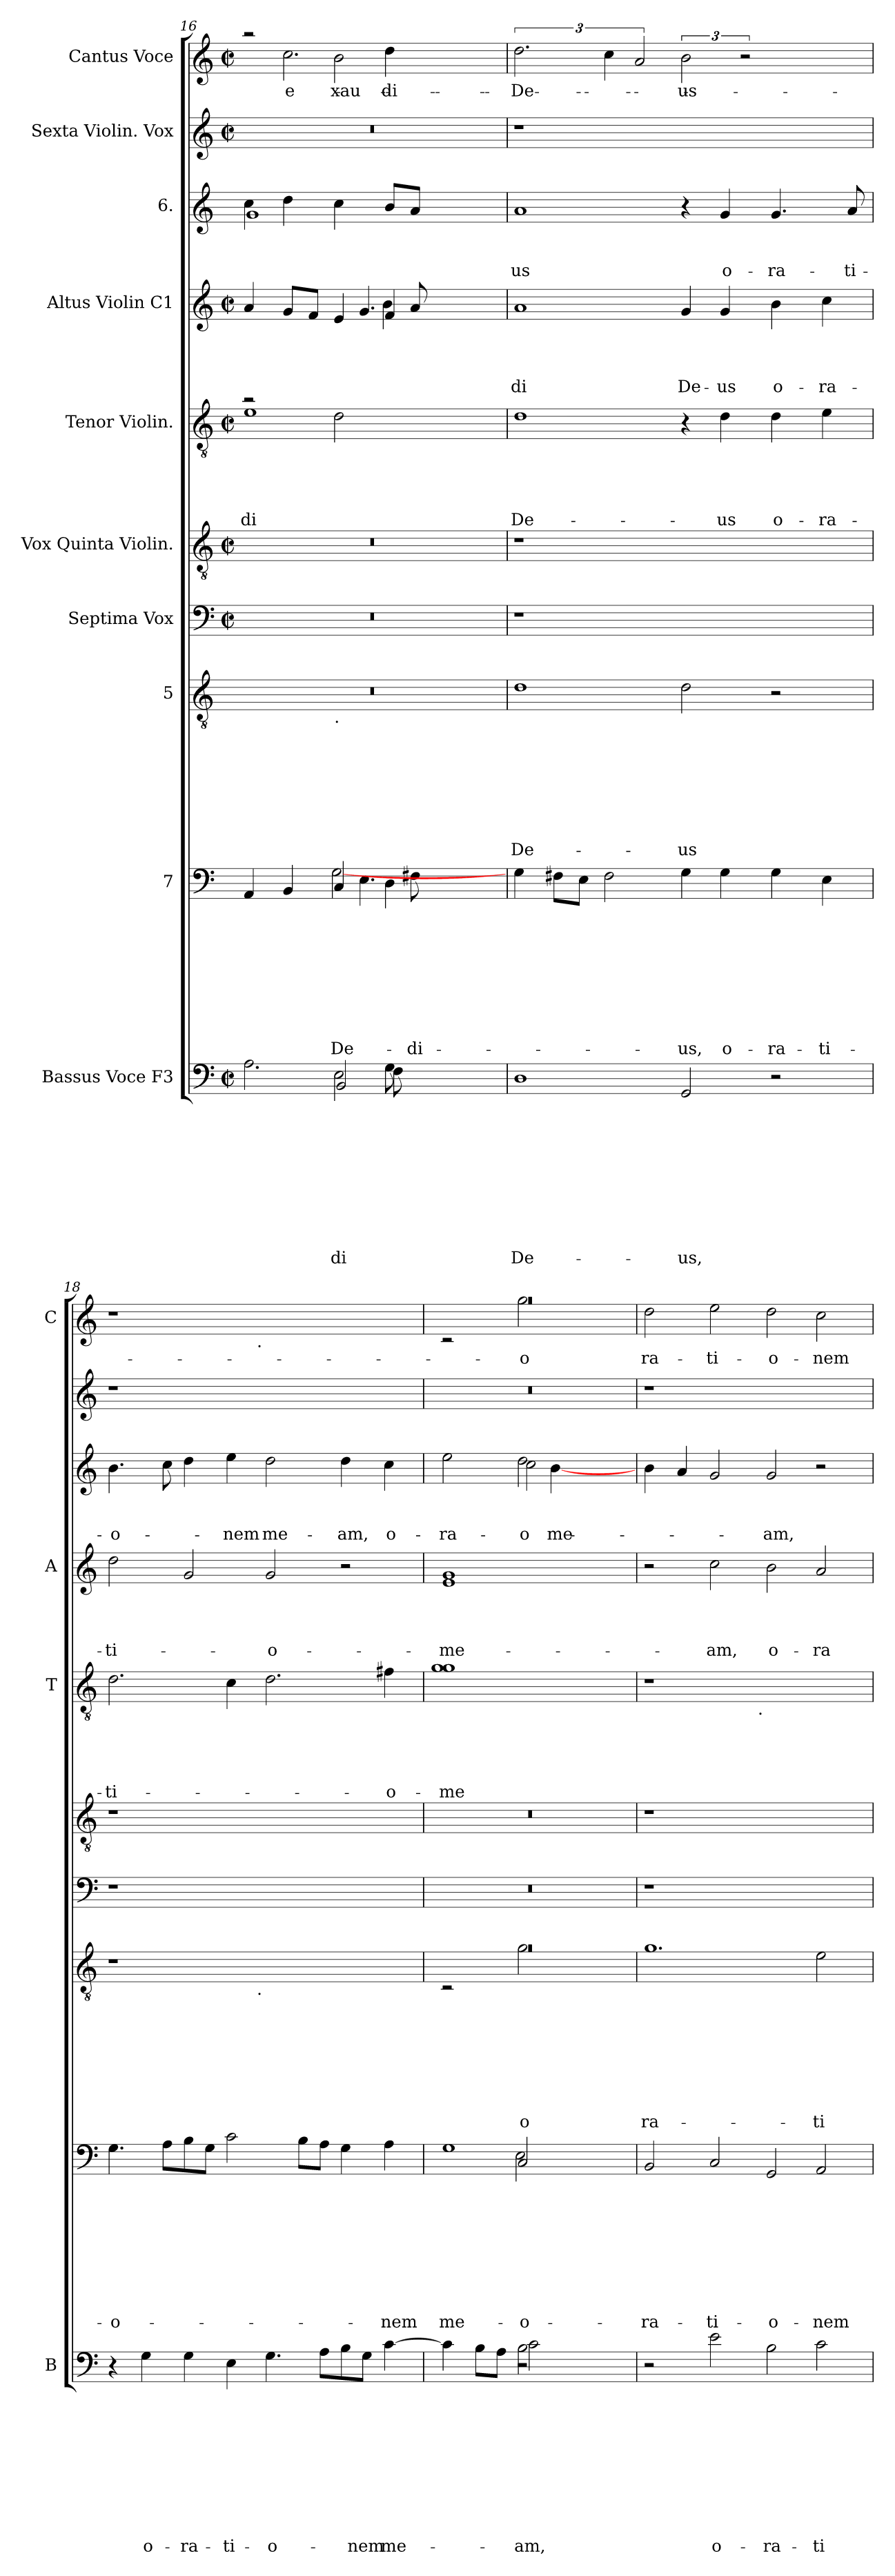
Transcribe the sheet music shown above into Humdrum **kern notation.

**kern	**text	**text	**text	**text	**text	**text	**text	**text	**text	**text	**kern	**text	**text	**text	**text	**text	**text	**text	**text	**text	**kern	**text	**text	**text	**text	**text	**text	**text	**text	**kern	**kern	**kern	**text	**text	**text	**text	**text	**kern	**text	**text	**text	**text	**kern	**text	**text	**text	**kern	**kern	**text
*part10	*part10	*part10	*part10	*part10	*part10	*part10	*part10	*part10	*part10	*part10	*part9	*part9	*part9	*part9	*part9	*part9	*part9	*part9	*part9	*part9	*part8	*part8	*part8	*part8	*part8	*part8	*part8	*part8	*part8	*part7	*part6	*part5	*part5	*part5	*part5	*part5	*part5	*part4	*part4	*part4	*part4	*part4	*part3	*part3	*part3	*part3	*part2	*part1	*part1
*staff10	*staff10	*staff10	*staff10	*staff10	*staff10	*staff10	*staff10	*staff10	*staff10	*staff10	*staff9	*staff9	*staff9	*staff9	*staff9	*staff9	*staff9	*staff9	*staff9	*staff9	*staff8	*staff8	*staff8	*staff8	*staff8	*staff8	*staff8	*staff8	*staff8	*staff7	*staff6	*staff5	*staff5	*staff5	*staff5	*staff5	*staff5	*staff4	*staff4	*staff4	*staff4	*staff4	*staff3	*staff3	*staff3	*staff3	*staff2	*staff1	*staff1
*I"Bassus Voce F3	*	*	*	*	*	*	*	*	*	*	*I"7	*	*	*	*	*	*	*	*	*	*I"5	*	*	*	*	*	*	*	*	*I"Septima Vox	*I"Vox Quinta Violin.	*I"Tenor Violin.	*	*	*	*	*	*I"Altus Violin C1	*	*	*	*	*I"6.	*	*	*	*I"Sexta Violin. Vox	*I"Cantus Voce	*
*I'B	*	*	*	*	*	*	*	*	*	*	*	*	*	*	*	*	*	*	*	*	*	*	*	*	*	*	*	*	*	*	*	*I'T	*	*	*	*	*	*I'A	*	*	*	*	*	*	*	*	*	*I'C	*
*clefF4	*	*	*	*	*	*	*	*	*	*	*clefF4	*	*	*	*	*	*	*	*	*	*clefGv2	*	*	*	*	*	*	*	*	*clefF4	*clefGv2	*clefGv2	*	*	*	*	*	*clefG2	*	*	*	*	*clefG2	*	*	*	*clefG2	*clefG2	*
*k[]	*	*	*	*	*	*	*	*	*	*	*k[]	*	*	*	*	*	*	*	*	*	*k[]	*	*	*	*	*	*	*	*	*k[]	*k[]	*k[]	*	*	*	*	*	*k[]	*	*	*	*	*k[]	*	*	*	*k[]	*k[]	*
*C:	*	*	*	*	*	*	*	*	*	*	*C:	*	*	*	*	*	*	*	*	*	*C:	*	*	*	*	*	*	*	*	*C:	*C:	*C:	*	*	*	*	*	*C:	*	*	*	*	*C:	*	*	*	*C:	*C:	*
*M2/2	*	*	*	*	*	*	*	*	*	*	*	*	*	*	*	*	*	*	*	*	*	*	*	*	*	*	*	*	*	*M2/2	*M2/2	*M2/2	*	*	*	*	*	*M2/2	*	*	*	*	*	*	*	*	*M2/2	*M2/2	*
*met(c|)	*	*	*	*	*	*	*	*	*	*	*	*	*	*	*	*	*	*	*	*	*	*	*	*	*	*	*	*	*	*met(c|)	*met(c|)	*met(c|)	*	*	*	*	*	*met(c|)	*	*	*	*	*	*	*	*	*met(c|)	*met(c|)	*
=16	=16	=16	=16	=16	=16	=16	=16	=16	=16	=16	=16	=16	=16	=16	=16	=16	=16	=16	=16	=16	=16	=16	=16	=16	=16	=16	=16	=16	=16	=16	=16	=16	=16	=16	=16	=16	=16	=16	=16	=16	=16	=16	=16	=16	=16	=16	=16	=16	=16
*^	*	*	*	*	*	*	*	*	*	*	*^	*	*	*	*	*	*	*	*	*	*	*	*	*	*	*	*	*	*	*	*	*^	*	*	*	*	*	*	*	*	*	*	*	*	*	*	*	*	*
*	*^	*	*	*	*	*	*	*	*	*	*	*	*^	*	*	*	*	*	*	*	*	*	*	*	*	*	*	*	*	*	*	*	*	*	*	*	*	*	*	*	*	*	*	*	*	*	*	*	*	*	*	*
*	*	*^	*	*	*	*	*	*	*	*	*	*	*	*	*^	*	*	*	*	*	*	*	*	*	*	*	*	*	*	*	*	*	*	*	*	*	*	*	*	*	*	*	*	*	*	*	*	*	*	*	*	*	*	*
!	!	!	!	!	!	!	!	!	!	!	!	!	!	!	!	!	!	!	!	!	!	!	!	!	!	!	!	!	!	!	!	!	!	!	!	!	!	!	!	!	!	!	!	!LO:LY:b	!	!	!	!	!	!	!	!	!	!	!	!
*	*	*	*	*	*	*	*	*	*	*	*	*	*	*	*	*	*	*	*	*	*	*	*	*	*	*	*^	*	*	*	*	*	*	*	*	*	*	*	*	*	*	*	*	*	*^	*	*	*	*	*^	*	*	*	*	*^	*
*	*	*	*	*	*	*	*	*	*	*	*	*	*	*	*	*	*	*	*	*	*	*	*	*	*	*	*	*	*	*	*	*	*	*	*	*	*	*	*	*	*	*	*	*	*	*	*^	*	*	*	*	*	*	*	*	*	*	*	*^	*
*	*	*	*	*	*	*	*	*	*	*	*	*	*	*	*	*	*	*	*	*	*	*	*	*	*	*	*	*	*	*	*	*	*	*	*	*	*	*	*	*	*	*	*	*	*	*	*	*^	*	*	*	*	*	*	*	*	*	*	*	*	*	*
2.A\	2.ryy	2ryy	2ryy	.	.	.	.	.	.	.	.	.	.	4AA/	2ryy	2..ryy	2ryy	.	.	.	.	.	.	.	.	.	1r	2ryy	.	.	.	.	.	.	.	.	1r	1r	2ra	1e	.	.	.	.	-di	4a/	2ryy	2..ryy	2.ryy	.	.	.	.	4cc\	1g	.	.	.	1r	2raa	4ryy	2.ryy	.
!	!	!	!	!	!	!	!	!	!	!	!	!	!	!	!	!	!	!	!	!	!	!	!	!	!	!	!	!	!	!	!	!	!	!	!	!	!	!	!	!	!	!	!	!	!	!	!	!	!	!	!	!	!	!	!	!	!	!	!	!	!	!	!LO:LY:b
.	.	.	.	.	.	.	.	.	.	.	.	.	.	4BB/	.	.	.	.	.	.	.	.	.	.	.	.	.	.	.	.	.	.	.	.	.	.	.	.	.	.	.	.	.	.	.	8g/L	.	.	.	.	.	.	.	4dd\	.	.	.	.	.	.	2.cc\	.	-e-
.	.	.	.	.	.	.	.	.	.	.	.	.	.	.	.	.	.	.	.	.	.	.	.	.	.	.	.	.	.	.	.	.	.	.	.	.	.	.	.	.	.	.	.	.	.	8f/J	.	.	.	.	.	.	.	.	.	.	.	.	.	.	.	.	.
!	!	!	!	!	!	!	!	!	!	!	!	!	!	!	!	!	!	!	!	!	!	!	!	!	!	!	!	!LO:TX:b:t=.	!	!	!	!	!	!	!	!	!	!	!	!	!	!	!	!	!	!	!	!	!	!	!	!	!	!	!	!	!	!	!	!	!	!	!
!	!	!	!	!	!	!	!	!	!	!	!	!	!LO:LY:b	!	!	!	!	!	!	!	!	!	!	!	!	!LO:LY:b	!	!	!	!	!	!	!	!	!	!	!	!	!	!	!	!	!	!	!	!	!	!	!	!	!	!	!	!	!	!	!	!	!	!	!	!	!LO:LY:b
.	.	2E\	2BB/	.	.	.	.	.	.	.	.	.	-di	4C/	8ryy	.	[>2G\	.	.	.	.	.	.	.	.	De-	.	2ryy	.	.	.	.	.	.	.	.	.	.	2d\	.	.	.	.	.	.	4e/	8ryy	.	.	.	.	.	.	4cc\	.	.	.	.	.	2b\	.	.	-xau-
.	.	.	.	.	.	.	.	.	.	.	.	.	.	.	4.E\	.	.	.	.	.	.	.	.	.	.	.	.	.	.	.	.	.	.	.	.	.	.	.	.	.	.	.	.	.	.	.	4.g/	.	.	.	.	.	.	.	.	.	.	.	.	.	.	.	.
!	!	!	!	!	!	!	!	!	!	!	!	!	!	!	!	!	!	!	!	!	!	!	!	!	!	!	!	!	!	!	!	!	!	!	!	!	!	!	!	!	!	!	!	!	!	!	!	!	!	!	!	!	!	!	!	!	!	!	!	!	!	!	!LO:LY:b
8G\	8F\	.	.	.	.	.	.	.	.	.	.	.	.	4D\	.	.	.	.	.	.	.	.	.	.	.	.	.	.	.	.	.	.	.	.	.	.	.	.	.	.	.	.	.	.	.	4f/	.	.	4b\	.	.	.	.	8b/L	.	.	.	.	.	.	.	4dd\	-di
!	!	!	!	!	!	!	!	!	!	!	!	!	!	!	!	!	!	!	!	!	!	!	!	!	!	!LO:LY:b	!	!	!	!	!	!	!	!	!	!	!	!	!	!	!	!	!	!	!	!	!	!	!	!	!	!	!	!	!	!	!	!	!	!	!	!	!
8ryy	8ryy	.	.	.	.	.	.	.	.	.	.	.	.	.	.	8F#X\	.	.	.	.	.	.	.	.	.	-di	.	.	.	.	.	.	.	.	.	.	.	.	.	.	.	.	.	.	.	.	.	8a/	.	.	.	.	.	8a/J	.	.	.	.	.	.	.	.	.
*	*v	*v	*v	*	*	*	*	*	*	*	*	*	*	*	*	*	*	*	*	*	*	*	*	*	*	*	*	*	*	*	*	*	*	*	*	*	*	*	*v	*v	*	*	*	*	*	*	*	*v	*v	*	*	*	*	*v	*v	*	*	*	*	*v	*v	*v	*
*	*	*	*	*	*	*	*	*	*	*	*	*	*	*v	*v	*	*	*	*	*	*	*	*	*	*	*	*	*	*	*	*	*	*	*	*	*	*	*	*	*	*	*	*	*	*	*	*	*	*	*	*	*	*	*	*	*
!!LO:PB:g=z
=17	=17	=17	=17	=17	=17	=17	=17	=17	=17	=17	=17	=17	=17	=17	=17	=17	=17	=17	=17	=17	=17	=17	=17	=17	=17	=17	=17	=17	=17	=17	=17	=17	=17	=17	=17	=17	=17	=17	=17	=17	=17	=17	=17	=17	=17	=17	=17	=17	=17	=17	=17	=17	=17	=17	=17
!	!	!	!	!	!	!	!	!	!	!	!LO:LY:b	!	!	!	!	!	!	!	!	!	!	!	!	!	!	!	!	!	!	!	!	!	!LO:LY:b	!	!	!	!	!	!	!	!LO:LY:b	!	!	!	!	!	!	!LO:LY:b	!	!	!	!LO:LY:b	!	!	!LO:LY:b
*v	*v	*	*	*	*	*	*	*	*	*	*	*	*	*	*	*	*	*	*	*	*	*	*	*v	*v	*	*	*	*	*	*	*	*	*	*	*	*	*	*	*	*	*v	*v	*v	*	*	*	*	*	*	*	*	*	*	*
*	*	*	*	*	*	*	*	*	*	*	*v	*v	*v	*	*	*	*	*	*	*	*	*	*	*	*	*	*	*	*	*	*	*	*	*	*	*	*	*	*	*	*	*	*	*	*	*	*	*	*	*	*
1D	.	.	.	.	.	.	.	.	.	De-	4G\	.	.	.	.	.	.	.	.	.	1d	.	.	.	.	.	.	.	De-	1r	1r	1d	.	.	.	.	De-	1a	.	.	.	-di	1a	.	.	-us	1r	3.dd\	De-
.	.	.	.	.	.	.	.	.	.	.	8F#X\L	.	.	.	.	.	.	.	.	.	.	.	.	.	.	.	.	.	.	.	.	.	.	.	.	.	.	.	.	.	.	.	.	.	.	.	.	.	.
.	.	.	.	.	.	.	.	.	.	.	8E\J	.	.	.	.	.	.	.	.	.	.	.	.	.	.	.	.	.	.	.	.	.	.	.	.	.	.	.	.	.	.	.	.	.	.	.	.	.	.
.	.	.	.	.	.	.	.	.	.	.	2F#\	.	.	.	.	.	.	.	.	.	.	.	.	.	.	.	.	.	.	.	.	.	.	.	.	.	.	.	.	.	.	.	.	.	.	.	.	6cc\	.
.	.	.	.	.	.	.	.	.	.	.	.	.	.	.	.	.	.	.	.	.	.	.	.	.	.	.	.	.	.	.	.	.	.	.	.	.	.	.	.	.	.	.	.	.	.	.	.	3a/	.
!	!	!	!	!	!	!	!	!	!	!LO:LY:b	!	!	!	!	!	!	!	!	!	!LO:LY:b	!	!	!	!	!	!	!	!	!LO:LY:b	!	!	!	!	!	!	!	!	!	!	!	!	!LO:LY:b	!	!	!	!	!	!	!LO:LY:b
2GG/	.	.	.	.	.	.	.	.	.	-us,	4G\	.	.	.	.	.	.	.	.	-us,	2d\	.	.	.	.	.	.	.	-us	1ryy	1ryy	4r	.	.	.	.	.	4g/	.	.	.	De-	4r	.	.	.	1ryy	3b\	-us
!	!	!	!	!	!	!	!	!	!	!	!	!	!	!	!	!	!	!	!	!LO:LY:b	!	!	!	!	!	!	!	!	!	!	!	!	!	!	!	!	!LO:LY:b	!	!	!	!	!LO:LY:b	!	!	!	!LO:LY:b	!	!	!
.	.	.	.	.	.	.	.	.	.	.	4G\	.	.	.	.	.	.	.	.	o-	.	.	.	.	.	.	.	.	.	.	.	4d\	.	.	.	.	-us	4g/	.	.	.	-us	4g/	.	.	o-	.	.	.
.	.	.	.	.	.	.	.	.	.	.	.	.	.	.	.	.	.	.	.	.	.	.	.	.	.	.	.	.	.	.	.	.	.	.	.	.	.	.	.	.	.	.	.	.	.	.	.	3r	.
!	!	!	!	!	!	!	!	!	!	!	!	!	!	!	!	!	!	!	!	!LO:LY:b	!	!	!	!	!	!	!	!	!	!	!	!	!	!	!	!	!LO:LY:b	!	!	!	!	!LO:LY:b	!	!	!	!LO:LY:b	!	!	!
2r	.	.	.	.	.	.	.	.	.	.	4G\	.	.	.	.	.	.	.	.	-ra-	2r	.	.	.	.	.	.	.	.	.	.	4d\	.	.	.	.	o-	4b\	.	.	.	o-	4.g/	.	.	-ra-	.	.	.
.	.	.	.	.	.	.	.	.	.	.	.	.	.	.	.	.	.	.	.	.	.	.	.	.	.	.	.	.	.	.	.	.	.	.	.	.	.	.	.	.	.	.	.	.	.	.	.	3ryy	.
!	!	!	!	!	!	!	!	!	!	!	!	!	!	!	!	!	!	!	!	!LO:LY:b	!	!	!	!	!	!	!	!	!	!	!	!	!	!	!	!	!LO:LY:b	!	!	!	!	!LO:LY:b	!	!	!	!	!	!	!
.	.	.	.	.	.	.	.	.	.	.	4E\	.	.	.	.	.	.	.	.	-ti-	.	.	.	.	.	.	.	.	.	.	.	4e\	.	.	.	.	-ra-	4cc\	.	.	.	-ra-	.	.	.	.	.	.	.
!	!	!	!	!	!	!	!	!	!	!	!	!	!	!	!	!	!	!	!	!	!	!	!	!	!	!	!	!	!	!	!	!	!	!	!	!	!	!	!	!	!	!	!	!	!	!LO:LY:b	!	!	!
.	.	.	.	.	.	.	.	.	.	.	.	.	.	.	.	.	.	.	.	.	.	.	.	.	.	.	.	.	.	.	.	.	.	.	.	.	.	.	.	.	.	.	8a/	.	.	-ti-	.	.	.
=18	=18	=18	=18	=18	=18	=18	=18	=18	=18	=18	=18	=18	=18	=18	=18	=18	=18	=18	=18	=18	=18	=18	=18	=18	=18	=18	=18	=18	=18	=18	=18	=18	=18	=18	=18	=18	=18	=18	=18	=18	=18	=18	=18	=18	=18	=18	=18	=18	=18
!	!	!	!	!	!	!	!	!	!	!	!	!	!	!	!	!	!	!	!	!LO:LY:b	!	!	!	!	!	!	!	!	!	!	!	!	!	!	!	!	!LO:LY:b	!	!	!	!	!LO:LY:b	!	!	!	!LO:LY:b	!	!	!
*	*	*	*	*	*	*	*	*	*	*	*	*	*	*	*	*	*	*	*	*	*^	*	*	*	*	*	*	*	*	*	*	*	*	*	*	*	*	*	*	*	*	*	*	*	*	*	*	*^	*
4r	.	.	.	.	.	.	.	.	.	.	4.G\	.	.	.	.	.	.	.	.	-o-	1r	2ryy	.	.	.	.	.	.	.	.	1r	1r	2.d\	.	.	.	.	-ti-	2dd\	.	.	.	-ti-	4.b\	.	.	-o-	1r	1r	2ryy	.
!	!	!	!	!	!	!	!	!	!	!LO:LY:b	!	!	!	!	!	!	!	!	!	!	!	!	!	!	!	!	!	!	!	!	!	!	!	!	!	!	!	!	!	!	!	!	!	!	!	!	!	!	!	!	!
4G\	.	.	.	.	.	.	.	.	.	o-	.	.	.	.	.	.	.	.	.	.	.	.	.	.	.	.	.	.	.	.	.	.	.	.	.	.	.	.	.	.	.	.	.	.	.	.	.	.	.	.	.
.	.	.	.	.	.	.	.	.	.	.	8A\L	.	.	.	.	.	.	.	.	.	.	.	.	.	.	.	.	.	.	.	.	.	.	.	.	.	.	.	.	.	.	.	.	8cc\	.	.	.	.	.	.	.
!	!	!	!	!	!	!	!	!	!	!LO:LY:b	!	!	!	!	!	!	!	!	!	!	!	!	!	!	!	!	!	!	!	!	!	!	!	!	!	!	!	!	!	!	!	!	!	!	!	!	!	!	!	!	!
4G\	.	.	.	.	.	.	.	.	.	-ra-	8B\	.	.	.	.	.	.	.	.	.	.	4...ryy	.	.	.	.	.	.	.	.	.	.	.	.	.	.	.	.	2g/	.	.	.	.	4dd\	.	.	.	.	.	4...ryy	.
.	.	.	.	.	.	.	.	.	.	.	8G\J	.	.	.	.	.	.	.	.	.	.	.	.	.	.	.	.	.	.	.	.	.	.	.	.	.	.	.	.	.	.	.	.	.	.	.	.	.	.	.	.
!	!	!	!	!	!	!	!	!	!	!LO:LY:b	!	!	!	!	!	!	!	!	!	!	!	!	!	!	!	!	!	!	!	!	!	!	!	!	!	!	!	!	!	!	!	!	!	!	!	!	!LO:LY:b	!	!	!	!
4E\	.	.	.	.	.	.	.	.	.	-ti-	2c\	.	.	.	.	.	.	.	.	.	.	.	.	.	.	.	.	.	.	.	.	.	4c\	.	.	.	.	.	.	.	.	.	.	4ee\	.	.	-nem	.	.	.	.
!	!	!	!	!	!	!	!	!	!	!	!	!	!	!	!	!	!	!	!	!	!	!	!	!	!	!	!	!	!	!	!	!	!	!	!	!	!	!	!	!	!	!	!	!	!	!	!	!	!	!LO:TX:b:t=.	!
!	!	!	!	!	!	!	!	!	!	!	!	!	!	!	!	!	!	!	!	!	!	!LO:TX:b:t=.	!	!	!	!	!	!	!	!	!	!	!	!	!	!	!	!	!	!	!	!	!	!	!	!	!	!	!	!	!
.	.	.	.	.	.	.	.	.	.	.	.	.	.	.	.	.	.	.	.	.	.	1ryy	.	.	.	.	.	.	.	.	.	.	.	.	.	.	.	.	.	.	.	.	.	.	.	.	.	.	.	1ryy	.
!	!	!	!	!	!	!	!	!	!	!LO:LY:b	!	!	!	!	!	!	!	!	!	!	!	!	!	!	!	!	!	!	!	!	!	!	!	!	!	!	!	!	!	!	!	!	!LO:LY:b	!	!	!	!LO:LY:b	!	!	!	!
4.G\	.	.	.	.	.	.	.	.	.	-o-	.	.	.	.	.	.	.	.	.	.	1ryy	.	.	.	.	.	.	.	.	.	1ryy	1ryy	2.d\	.	.	.	.	.	2g/	.	.	.	-o-	2dd\	.	.	me-	1ryy	1ryy	.	.
.	.	.	.	.	.	.	.	.	.	.	8B\L	.	.	.	.	.	.	.	.	.	.	.	.	.	.	.	.	.	.	.	.	.	.	.	.	.	.	.	.	.	.	.	.	.	.	.	.	.	.	.	.
8A\L	.	.	.	.	.	.	.	.	.	.	8A\J	.	.	.	.	.	.	.	.	.	.	.	.	.	.	.	.	.	.	.	.	.	.	.	.	.	.	.	.	.	.	.	.	.	.	.	.	.	.	.	.
!	!	!	!	!	!	!	!	!	!	!	!	!	!	!	!	!	!	!	!	!	!	!	!	!	!	!	!	!	!	!	!	!	!	!	!	!	!	!	!	!	!	!	!	!	!	!	!LO:LY:b	!	!	!	!
8B\	.	.	.	.	.	.	.	.	.	.	4G\	.	.	.	.	.	.	.	.	.	.	.	.	.	.	.	.	.	.	.	.	.	.	.	.	.	.	.	2r	.	.	.	.	4dd\	.	.	-am,	.	.	.	.
!	!	!	!	!	!	!	!	!	!	!LO:LY:b	!	!	!	!	!	!	!	!	!	!	!	!	!	!	!	!	!	!	!	!	!	!	!	!	!	!	!	!	!	!	!	!	!	!	!	!	!	!	!	!	!
8G\J	.	.	.	.	.	.	.	.	.	-nem	.	.	.	.	.	.	.	.	.	.	.	.	.	.	.	.	.	.	.	.	.	.	.	.	.	.	.	.	.	.	.	.	.	.	.	.	.	.	.	.	.
!	!	!	!	!	!	!	!	!	!	!LO:LY:b	!	!	!	!	!	!	!	!	!	!LO:LY:b	!	!	!	!	!	!	!	!	!	!	!	!	!	!	!	!	!	!LO:LY:b	!	!	!	!	!	!	!	!	!LO:LY:b	!	!	!	!
[>4c\	.	.	.	.	.	.	.	.	.	me-	4A\	.	.	.	.	.	.	.	.	-nem	.	.	.	.	.	.	.	.	.	.	.	.	4f#X\	.	.	.	.	-o-	.	.	.	.	.	4cc\	.	.	o-	.	.	.	.
.	.	.	.	.	.	.	.	.	.	.	.	.	.	.	.	.	.	.	.	.	.	32ryy	.	.	.	.	.	.	.	.	.	.	.	.	.	.	.	.	.	.	.	.	.	.	.	.	.	.	.	32ryy	.
=19	=19	=19	=19	=19	=19	=19	=19	=19	=19	=19	=19	=19	=19	=19	=19	=19	=19	=19	=19	=19	=19	=19	=19	=19	=19	=19	=19	=19	=19	=19	=19	=19	=19	=19	=19	=19	=19	=19	=19	=19	=19	=19	=19	=19	=19	=19	=19	=19	=19	=19	=19
*^	*	*	*	*	*	*	*	*	*	*	*	*	*	*	*	*	*	*	*	*	*	*	*	*	*	*	*	*	*	*	*	*	*	*	*	*	*	*	*	*	*	*	*	*	*	*	*	*	*	*	*
*	*^	*	*	*	*	*	*	*	*	*	*	*	*	*	*	*	*	*	*	*	*	*	*	*	*	*	*	*	*	*	*	*	*	*	*	*	*	*	*	*	*	*	*	*	*	*	*	*	*	*	*	*
!	!	!	!	!	!	!	!	!	!	!	!	!	!	!	!	!	!	!	!	!	!	!LO:LY:b	!	!	!	!	!	!	!	!	!	!	!	!	!	!	!	!	!	!LO:LY:b	!	!	!	!	!LO:LY:b	!	!	!	!LO:LY:b	!	!	!	!
*	*	*	*	*	*	*	*	*	*	*	*	*	*^	*	*	*	*	*	*	*	*	*	*	*	*	*	*	*	*	*	*	*	*	*	*	*	*	*	*	*	*	*	*	*	*	*^	*	*	*	*	*	*	*
*	*	*	*	*	*	*	*	*	*	*	*	*	*	*^	*	*	*	*	*	*	*	*	*	*	*	*	*	*	*	*	*	*	*	*	*	*	*	*	*	*	*	*	*	*	*	*	*	*^	*	*	*	*	*	*	*
*	*	*	*	*	*	*	*	*	*	*	*	*	*	*	*	*	*	*	*	*	*	*	*	*	*	*	*	*	*	*	*	*	*	*	*	*	*	*	*	*	*	*	*	*	*	*	*	*	*	*^	*	*	*	*	*	*	*
4c\]	2ryy	2ryy	.	.	.	.	.	.	.	.	.	.	1G	2ryy	2ryy	.	.	.	.	.	.	.	.	me-	1ra	2rC	.	.	.	.	.	.	.	.	1r	1r	1g 1g	.	.	.	.	me-	1e 1g	.	.	.	me-	2ee\	2ryy	2.ryy	2.ryy	.	.	-ra-	1r	1raa	2rc	.
8B\L	.	.	.	.	.	.	.	.	.	.	.	.	.	.	.	.	.	.	.	.	.	.	.	.	.	.	.	.	.	.	.	.	.	.	.	.	.	.	.	.	.	.	.	.	.	.	.	.	.	.	.	.	.	.	.	.	.	.
8A\J	.	.	.	.	.	.	.	.	.	.	.	.	.	.	.	.	.	.	.	.	.	.	.	.	.	.	.	.	.	.	.	.	.	.	.	.	.	.	.	.	.	.	.	.	.	.	.	.	.	.	.	.	.	.	.	.	.	.
!	!	!	!	!	!	!	!	!	!	!	!	!LO:LY:b	!	!	!	!	!	!	!	!	!	!	!	!LO:LY:b	!	!	!	!	!	!	!	!	!	!	!	!	!	!	!	!	!	!	!	!	!	!	!	!	!	!	!	!	!	!	!	!	!	!
!	!	!	!	!	!	!	!	!	!	!	!	!	!	!	!	!	!	!	!	!	!	!	!	!LO:LY:b	!	!	!	!	!	!	!	!	!	!LO:LY:b	!	!	!	!	!	!	!	!	!	!	!	!	!	!	!	!	!	!	!	!LO:LY:b	!	!	!	!
!	!	!	!	!	!	!	!	!	!	!	!	!	!	!	!	!	!	!	!	!	!	!	!	!	!	!	!	!	!	!	!	!	!	!	!	!	!	!	!	!	!	!	!	!	!	!	!	!	!	!	!	!	!	!LO:LY:b	!	!	!	!LO:LY:b
2B\	2c\	2r	.	.	.	.	.	.	.	.	.	-am,	.	2C/	2E\	.	.	.	.	.	.	.	.	o-	.	2g\	.	.	.	.	.	.	.	o-	.	.	.	.	.	.	.	.	.	.	.	.	.	2dd\	2cc\	.	.	.	.	-o-	.	.	2gg\	o-
!	!	!	!	!	!	!	!	!	!	!	!	!	!	!	!	!	!	!	!	!	!	!	!	!	!	!	!	!	!	!	!	!	!	!	!	!	!	!	!	!	!	!	!	!	!	!	!	!	!	!	!	!	!	!LO:LY:b	!	!	!	!
!	!	!	!	!	!	!	!	!	!	!	!	!	!	!	!	!	!	!	!	!	!	!	!	!	!	!	!	!	!	!	!	!	!	!	!	!	!	!	!	!	!	!	!	!	!	!	!	!	!	!	!	!	!	!LO:LY:b	!	!	!	!
.	.	.	.	.	.	.	.	.	.	.	.	.	.	.	.	.	.	.	.	.	.	.	.	.	.	.	.	.	.	.	.	.	.	.	.	.	.	.	.	.	.	.	.	.	.	.	.	.	.	4b\	[>4b\	.	.	me-	.	.	.	.
*v	*v	*v	*	*	*	*	*	*	*	*	*	*	*	*	*	*	*	*	*	*	*	*	*	*	*v	*v	*	*	*	*	*	*	*	*	*	*	*	*	*	*	*	*	*	*	*	*	*	*	*	*	*	*	*	*	*	*v	*v	*
*	*	*	*	*	*	*	*	*	*	*	*v	*v	*v	*	*	*	*	*	*	*	*	*	*	*	*	*	*	*	*	*	*	*	*	*	*	*	*	*	*	*	*	*	*	*	*	*	*	*	*	*	*	*	*	*
=20	=20	=20	=20	=20	=20	=20	=20	=20	=20	=20	=20	=20	=20	=20	=20	=20	=20	=20	=20	=20	=20	=20	=20	=20	=20	=20	=20	=20	=20	=20	=20	=20	=20	=20	=20	=20	=20	=20	=20	=20	=20	=20	=20	=20	=20	=20	=20	=20	=20	=20	=20	=20
!	!	!	!	!	!	!	!	!	!	!	!	!	!	!	!	!	!	!	!	!LO:LY:b	!	!	!	!	!	!	!	!	!LO:LY:b	!	!	!	!	!	!	!	!	!	!	!	!	!	!	!	!	!	!	!	!	!	!	!LO:LY:b
*	*	*	*	*	*	*	*	*	*	*	*	*	*	*	*	*	*	*	*	*	*	*	*	*	*	*	*	*	*	*	*	*^	*	*	*	*	*	*	*	*	*	*	*v	*v	*v	*v	*	*	*	*	*	*
2r	.	.	.	.	.	.	.	.	.	.	2BB/	.	.	.	.	.	.	.	.	-ra-	1.g	.	.	.	.	.	.	.	-ra-	1r	1r	1r	2ryy	.	.	.	.	.	2r	.	.	.	.	4b\	.	.	.	1r	2dd\	-ra-
.	.	.	.	.	.	.	.	.	.	.	.	.	.	.	.	.	.	.	.	.	.	.	.	.	.	.	.	.	.	.	.	.	.	.	.	.	.	.	.	.	.	.	.	4a/	.	.	.	.	.	.
!	!	!	!	!	!	!	!	!	!	!LO:LY:b	!	!	!	!	!	!	!	!	!	!LO:LY:b	!	!	!	!	!	!	!	!	!	!	!	!	!	!	!	!	!	!	!	!	!	!	!LO:LY:b	!	!	!	!	!	!	!LO:LY:b
2e\	.	.	.	.	.	.	.	.	.	o-	2C/	.	.	.	.	.	.	.	.	-ti-	.	.	.	.	.	.	.	.	.	.	.	.	4...ryy	.	.	.	.	.	2cc\	.	.	.	-am,	2g/	.	.	.	.	2ee\	-ti-
!	!	!	!	!	!	!	!	!	!	!	!	!	!	!	!	!	!	!	!	!	!	!	!	!	!	!	!	!	!	!	!	!	!LO:TX:b:t=.	!	!	!	!	!	!	!	!	!	!	!	!	!	!	!	!	!
.	.	.	.	.	.	.	.	.	.	.	.	.	.	.	.	.	.	.	.	.	.	.	.	.	.	.	.	.	.	.	.	.	1ryy	.	.	.	.	.	.	.	.	.	.	.	.	.	.	.	.	.
!	!	!	!	!	!	!	!	!	!	!LO:LY:b	!	!	!	!	!	!	!	!	!	!LO:LY:b	!	!	!	!	!	!	!	!	!	!	!	!	!	!	!	!	!	!	!	!	!	!	!LO:LY:b	!	!	!	!LO:LY:b	!	!	!LO:LY:b
2B\	.	.	.	.	.	.	.	.	.	-ra-	2GG/	.	.	.	.	.	.	.	.	-o-	.	.	.	.	.	.	.	.	.	1ryy	1ryy	1ryy	.	.	.	.	.	.	2b\	.	.	.	o-	2g/	.	.	-am,	1ryy	2dd\	-o-
!	!	!	!	!	!	!	!	!	!	!LO:LY:b	!	!	!	!	!	!	!	!	!	!LO:LY:b	!	!	!	!	!	!	!	!	!LO:LY:b	!	!	!	!	!	!	!	!	!	!	!	!	!	!LO:LY:b	!	!	!	!	!	!	!LO:LY:b
2c\	.	.	.	.	.	.	.	.	.	-ti-	2AA/	.	.	.	.	.	.	.	.	-nem	2e\	.	.	.	.	.	.	.	-ti-	.	.	.	.	.	.	.	.	.	2a/	.	.	.	-ra-	2r	.	.	.	.	2cc\	-nem
.	.	.	.	.	.	.	.	.	.	.	.	.	.	.	.	.	.	.	.	.	.	.	.	.	.	.	.	.	.	.	.	.	32ryy	.	.	.	.	.	.	.	.	.	.	.	.	.	.	.	.	.
*	*	*	*	*	*	*	*	*	*	*	*	*	*	*	*	*	*	*	*	*	*	*	*	*	*	*	*	*	*	*	*	*v	*v	*	*	*	*	*	*	*	*	*	*	*	*	*	*	*	*	*
=	=	=	=	=	=	=	=	=	=	=	=	=	=	=	=	=	=	=	=	=	=	=	=	=	=	=	=	=	=	=	=	=	=	=	=	=	=	=	=	=	=	=	=	=	=	=	=	=	=
*-	*-	*-	*-	*-	*-	*-	*-	*-	*-	*-	*-	*-	*-	*-	*-	*-	*-	*-	*-	*-	*-	*-	*-	*-	*-	*-	*-	*-	*-	*-	*-	*-	*-	*-	*-	*-	*-	*-	*-	*-	*-	*-	*-	*-	*-	*-	*-	*-	*-
